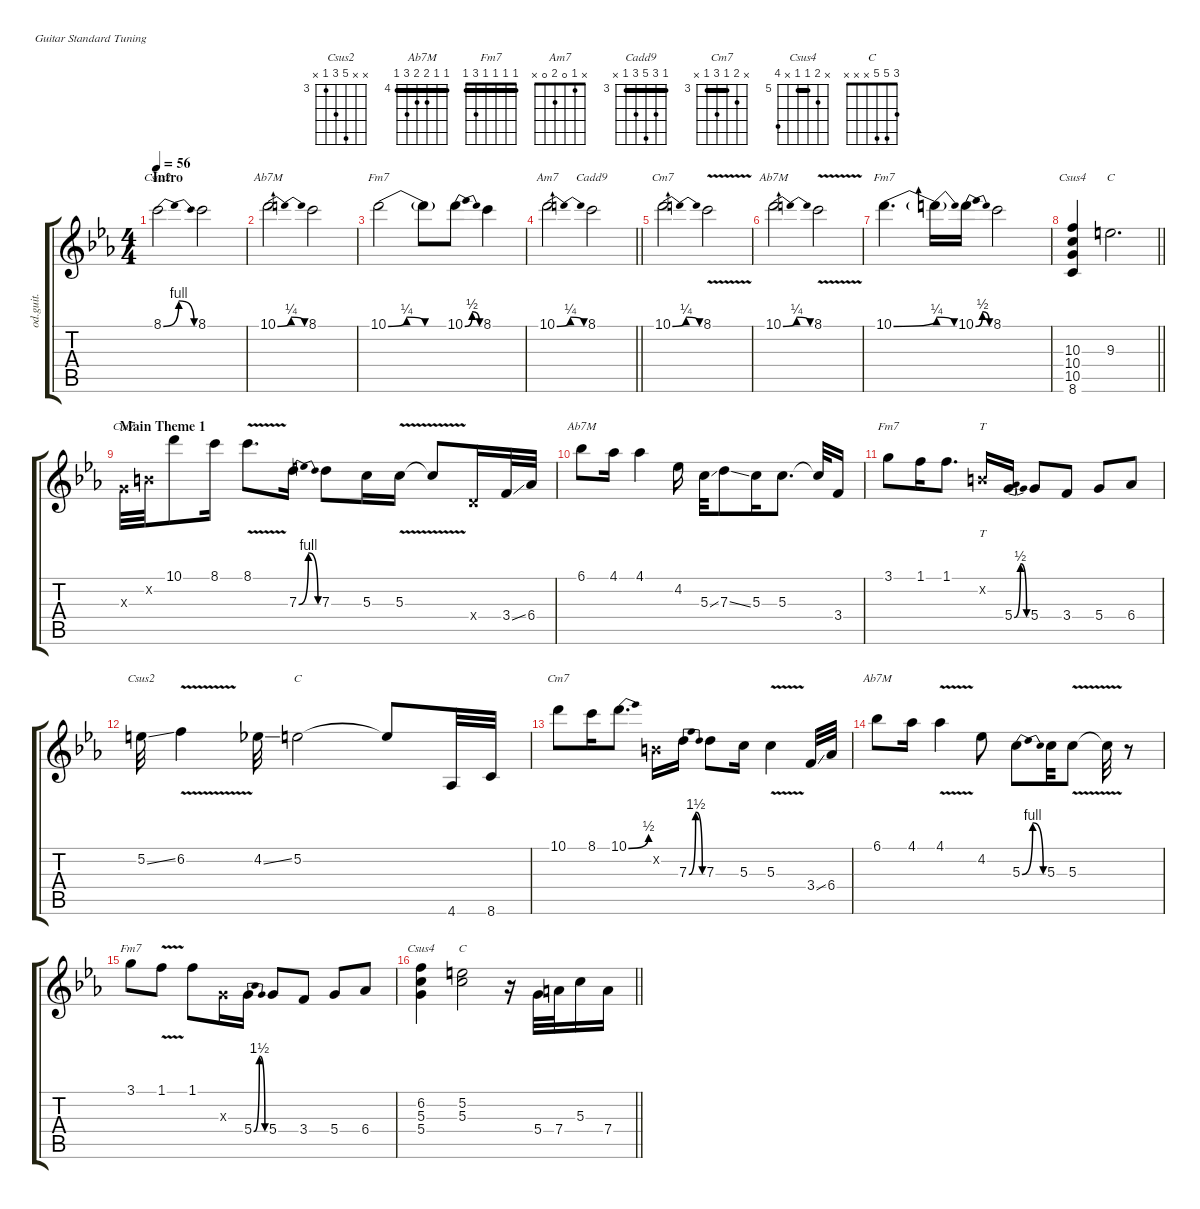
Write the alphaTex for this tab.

\defaultSystemsLayout 4
\hideDynamics
\bracketExtendMode groupsimilarinstruments
\otherSystemsTrackNameOrientation horizontal
\track ("Lead 1" "od.guit.") {defaultSystemsLayout 4 instrument overdrivenguitar}
\staff {score tabs}
\tuning (E4 B3 G3 D3 A2 E2)
\chord ("Csus2" x x 7 5 3 x) {firstfret 3 showfingering false}
\chord ("Ab7M" x x 5 5 6 4) {firstfret 4 showfingering false barre 5}
\chord ("Fm7" x 1 1 1 3 1) {showfingering false barre (1 1 1)}
\chord ("Am7" x 1 0 2 0 x) {showfingering false}
\chord ("Cadd9" 3 5 7 5 3 x) {firstfret 3 showfingering false barre 3}
\chord ("Cm7" 3 4 3 5 3 x) {firstfret 3 showfingering false barre (3 3)}
\chord ("Ab7M" 4 4 5 5 6 4) {firstfret 4 showfingering false barre (4 4)}
\chord ("Fm7" 1 1 1 1 3 1) {showfingering false barre (1 1 1 1)}
\chord ("Csus4" x x 10 10 10 8) {firstfret 8 showfingering false}
\chord ("C" x x 9 10 10 8) {firstfret 8 showfingering false}
\chord ("Cm7" 3 4 3 5 3 x) {showfingering false barre (3 3)}
\chord ("C" x 1 0 2 3 x) {showfingering false}
\chord ("Cm7" x 4 3 5 3 x) {firstfret 3 showfingering false barre 3}
\chord ("Csus4" x 6 5 5 x 8) {firstfret 5 showfingering false barre 5}
\chord ("C" 3 5 5 x x x) {showfingering false}
\ts (4 4)
\section ("" "Intro")
\tempo 56
\clef g2
\scale
1.32447
\ks cminor
8.1{be (bendrelease 0 0 15 4 30 4 45 0) acc forcenatural}.2{ch "Csus2" dy f instrument overdrivenguitar beam Down} 8.1{acc forcenatural}.2{beam Down} |
\scale
0.690857 10.1{be (bendrelease 0 0 15 1 30 1 45 0) acc forcenatural}.2{ch "Ab7M" beam Down} 8.1{acc forcenatural}.2{beam Down} |
\scale
1.08074 10.1{be (bendrelease 0 0 30 1 30 1 60 0) acc forcenatural}.2{ch "Fm7" beam Down} 10.1{be (hold 0 0 60 0) t acc forcenatural}.8{beam Down} 10.1{be (bendrelease 0 0 15 2 30 2 45 0) acc forcenatural}.8{beam Down} 8.1{acc forcenatural}.4{beam Down} |
\scale
0.947992
\barLineRight lightlight
10.1{be (bendrelease 0 0 15 1 30 1 45 0) acc forcenatural}.2{ch "Am7" beam Down} 8.1{acc forcenatural}.2{ch "Cadd9" beam Down} |
\scale
0.690857 10.1{be (bendrelease 0 0 15 1 30 1 45 0) acc forcenatural}.2{ch "Cm7" beam Down} 8.1{v acc forcenatural}.2{beam Down} |
\scale
0.669584 10.1{be (bendrelease 0 0 15 1 30 1 45 0) acc forcenatural}.2{ch "Ab7M" beam Down} 8.1{v acc forcenatural}.2{beam Down} |
\scale
1.40349 10.1{be (bend 0 0 60 1) acc forcenatural}.4{d ch "Fm7" beam Down} 10.1{be (release 0 1 60 0) t acc forcenatural}.16{beam Down} 10.1{be (bendrelease 0 0 15 2 30 2 45 0) acc forcenatural}.16{beam Down} 8.1{acc forcenatural}.2{beam Down} |
\scale
1.19202
\barLineRight lightlight
(10.3{acc forcenatural} 10.4{acc forcenatural} 10.5{acc forcenatural} 8.6{acc forcenatural}).4{ch "Csus4" beam Up} 9.3{acc forcenatural}.2{d ch "C" beam Down} |
\section ("" "Main Theme 1")
0.3{x acc forcenatural}.32{ch "Cm7" beam Down} 0.2{x acc forcenatural}.32{beam Down} 10.1{acc forcenatural}.8{beam Down} 8.1{acc forcenatural}.16{beam Down} 8.1{v acc forcenatural}.8{d beam Down} 7.3{be (bendrelease 0 0 15 4 30 4 45 0) acc forcenatural}.16{beam Down} 7.3{acc forcenatural}.8{beam Down} 5.3{acc forcenatural}.16{beam Down} 5.3{v acc forcenatural}.16{beam Down} 5.3{v t acc forcenatural}.8{beam Up} 0.4{x acc forcenatural}.16{beam Up} 3.4{ss acc forcenatural}.32{beam Up} 6.4{acc b}.32{beam Up} |
6.1{acc b}.8{ch "Ab7M" beam Down} 4.1{acc b}.16{beam Down} 4.1{acc b}.4{beam Down} 4.2{acc b}.16{beam Down} 5.3{ss acc forcenatural}.32{beam Down} 7.3{ss acc forcenatural}.8{beam Down} 5.3{acc forcenatural}.16{beam Down} 5.3{acc forcenatural}.8{d beam Down} 5.3{t acc forcenatural}.32{beam Up} 3.4{acc forcenatural}.16{beam Up} |
3.1{acc forcenatural}.8{ch "Fm7" beam Down} 1.1{acc forcenatural}.16{beam Down} 1.1{acc forcenatural}.8{d beam Down} 0.2{x acc forcenatural}.16{tt beam Up} 5.4{be (bendrelease 0 0 15 2 30 2 45 0) acc forcenatural}.16{beam Up} 5.4{acc forcenatural}.8{beam Up} 3.4{acc forcenatural}.8{beam Up} 5.4{acc forcenatural}.8{beam Up} 6.4{acc b}.8{beam Up} |
5.2{ss acc forcenatural}.32{ch "Csus2" beam Down} 6.2{v acc forcenatural}.4{beam Down} 4.2{ss acc b}.32{beam Down} 5.2{acc forcenatural}.2{ch "C" beam Down} 5.2{t acc forcenatural}.8{beam Up} 4.6{acc b}.32{beam Up} 8.6{acc forcenatural}.32{beam Up} |
10.1{acc forcenatural}.8{ch "Cm7" beam Down} 8.1{acc forcenatural}.16{beam Down} 10.1{be (bend 0 0 30 2) acc forcenatural}.8{d beam Down} 0.2{x acc forcenatural}.16{beam Down} 7.3{be (bendrelease 0 0 15 6 30 6 45 0) acc forcenatural}.16{beam Down} 7.3{acc forcenatural}.8{beam Down} 5.3{acc forcenatural}.16{beam Down} 5.3{v acc forcenatural}.4{beam Down} 3.4{ss acc forcenatural}.32{beam Up} 6.4{acc b}.32{beam Up} |
6.1{acc b}.8{ch "Ab7M" beam Down} 4.1{acc b}.16{beam Down} 4.1{v acc b}.4{beam Down} 4.2{acc b}.8{beam Down} 5.3{be (bendrelease 0 0 15 4 30 4 45 0) acc forcenatural}.8{beam Down} 5.3{acc forcenatural}.32{beam Down} 5.3{v acc forcenatural}.8{beam Down} 5.3{v t acc forcenatural}.32{beam Down} r.8{beam Down} |
3.1{acc forcenatural}.8{ch "Fm7" beam Down} 1.1{v acc forcenatural}.8{beam Down} 1.1{acc forcenatural}.8{beam Down} 0.3{x acc forcenatural}.16{beam Down} 5.4{be (bendrelease 0 0 15 6 30 6 45 0) acc forcenatural}.16{beam Down} 5.4{acc forcenatural}.8{beam Up} 3.4{acc forcenatural}.8{beam Up} 5.4{acc forcenatural}.8{beam Up} 6.4{acc b}.8{beam Up} |
\barLineRight lightlight
(6.2{acc forcenatural} 5.3{acc forcenatural} 5.4{acc forcenatural}).4{ch "Csus4" beam Down} (5.2{acc forcenatural} 5.3{acc forcenatural}).2{ch "C" beam Down} r.16{beam Down} 5.4{acc forcenatural}.32{beam Up} 7.4{acc forcenatural}.32{beam Up} 5.3{acc forcenatural}.16{beam Up} 7.4{acc forcenatural}.16{beam Up}
